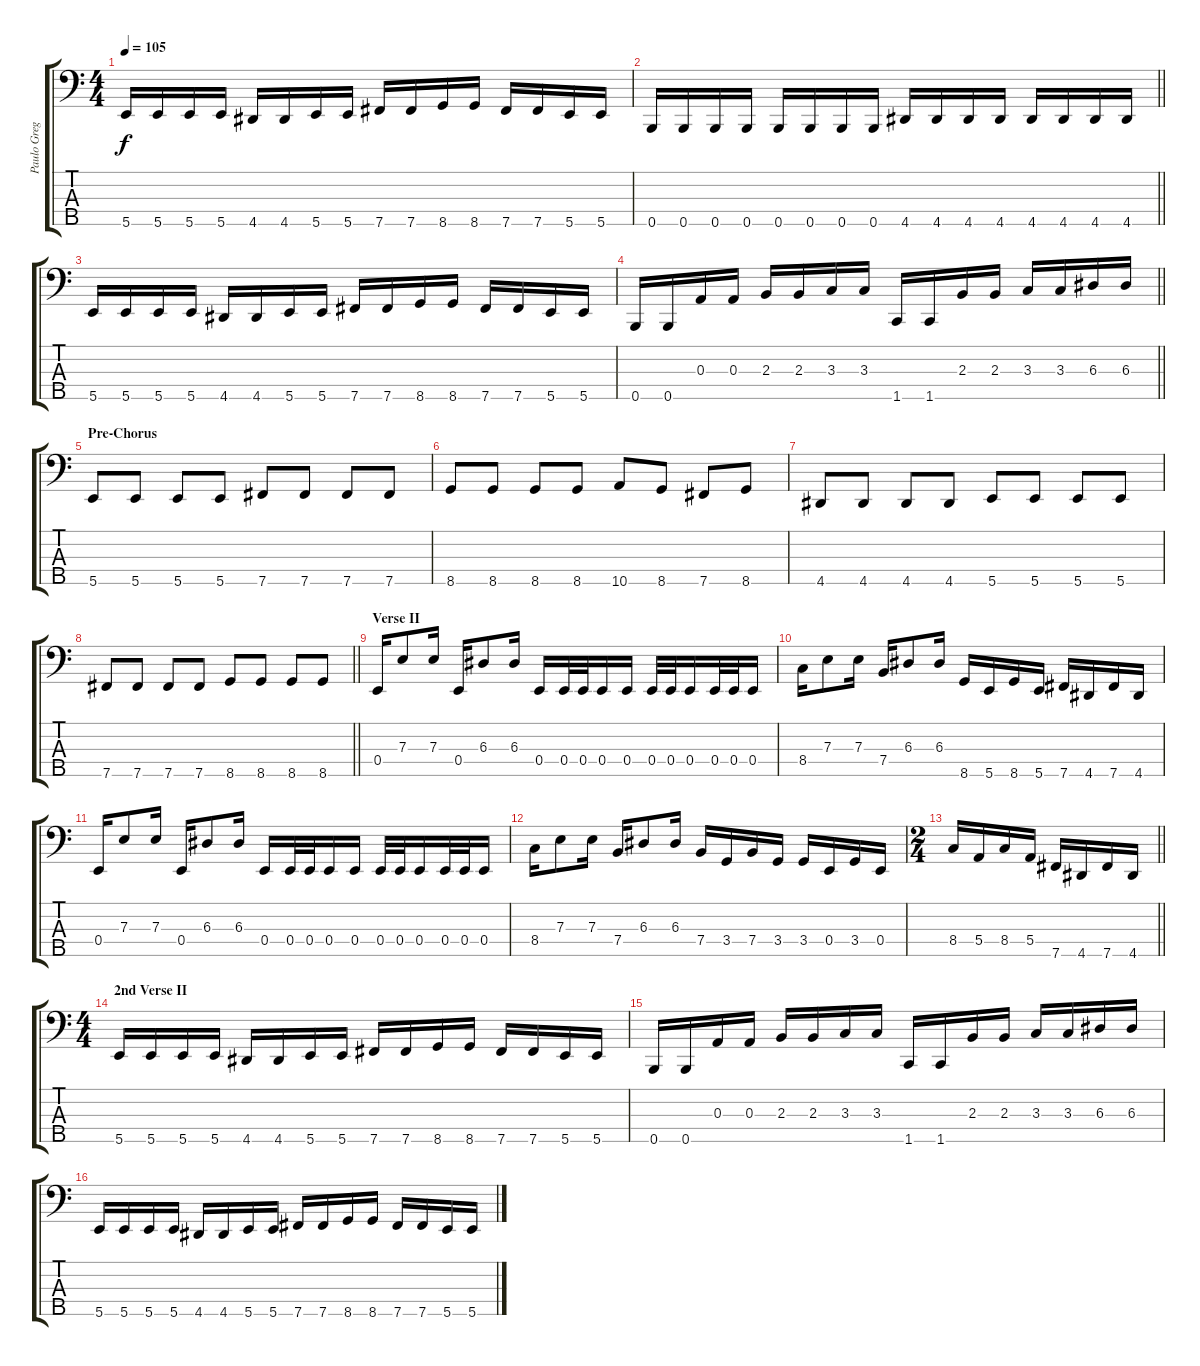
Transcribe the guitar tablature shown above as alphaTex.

\track ("Paulo Gregoletto" "Paulo Greg") {instrument electricbassfinger}
\staff {score tabs}
\tuning (G2 D2 A1 E1 B0) {hide}
\ts (4 4)
\tempo 105
\clef f4
\ks c
5.5.16{dy f} 5.5.16 5.5.16 5.5.16 4.5.16 4.5.16 5.5.16 5.5.16 7.5.16 7.5.16 8.5.16 8.5.16 7.5.16 7.5.16 5.5.16 5.5.16 |
\barLineRight lightlight
0.5.16 0.5.16 0.5.16 0.5.16 0.5.16 0.5.16 0.5.16 0.5.16 4.5.16 4.5.16 4.5.16 4.5.16 4.5.16 4.5.16 4.5.16 4.5.16 |
5.5.16 5.5.16 5.5.16 5.5.16 4.5.16 4.5.16 5.5.16 5.5.16 7.5.16 7.5.16 8.5.16 8.5.16 7.5.16 7.5.16 5.5.16 5.5.16 |
\barLineRight lightlight
0.5.16 0.5.16 0.3.16 0.3.16 2.3.16 2.3.16 3.3.16 3.3.16 1.5.16 1.5.16 2.3.16 2.3.16 3.3.16 3.3.16 6.3.16 6.3.16 |
\section ("" "Pre-Chorus")
5.5.8 5.5.8 5.5.8 5.5.8 7.5.8 7.5.8 7.5.8 7.5.8 |
8.5.8 8.5.8 8.5.8 8.5.8 10.5.8 8.5.8 7.5.8 8.5.8 |
4.5.8 4.5.8 4.5.8 4.5.8 5.5.8 5.5.8 5.5.8 5.5.8 |
\barLineRight lightlight
7.5.8 7.5.8 7.5.8 7.5.8 8.5.8 8.5.8 8.5.8 8.5.8 |
\section ("" "Verse II")
0.4.16 7.3.8 7.3.16 0.4.16 6.3.8 6.3.16 0.4.16 0.4.32 0.4.32 0.4.16 0.4.16 0.4.32 0.4.32 0.4.16 0.4.32 0.4.32 0.4.16 |
8.4.16 7.3.8 7.3.16 7.4.16 6.3.8 6.3.16 8.5.16 5.5.16 8.5.16 5.5.16 7.5.16 4.5.16 7.5.16 4.5.16 |
0.4.16 7.3.8 7.3.16 0.4.16 6.3.8 6.3.16 0.4.16 0.4.32 0.4.32 0.4.16 0.4.16 0.4.32 0.4.32 0.4.16 0.4.32 0.4.32 0.4.16 |
8.4.16 7.3.8 7.3.16 7.4.16 6.3.8 6.3.16 7.4.16 3.4.16 7.4.16 3.4.16 3.4.16 0.4.16 3.4.16 0.4.16 |
\ts (2 4)
\barLineRight lightlight
8.4.16 5.4.16 8.4.16 5.4.16 7.5.16 4.5.16 7.5.16 4.5.16 |
\ts (4 4)
\section ("" "2nd Verse II")
5.5.16 5.5.16 5.5.16 5.5.16 4.5.16 4.5.16 5.5.16 5.5.16 7.5.16 7.5.16 8.5.16 8.5.16 7.5.16 7.5.16 5.5.16 5.5.16 |
0.5.16 0.5.16 0.3.16 0.3.16 2.3.16 2.3.16 3.3.16 3.3.16 1.5.16 1.5.16 2.3.16 2.3.16 3.3.16 3.3.16 6.3.16 6.3.16 |
5.5.16 5.5.16 5.5.16 5.5.16 4.5.16 4.5.16 5.5.16 5.5.16 7.5.16 7.5.16 8.5.16 8.5.16 7.5.16 7.5.16 5.5.16 5.5.16
